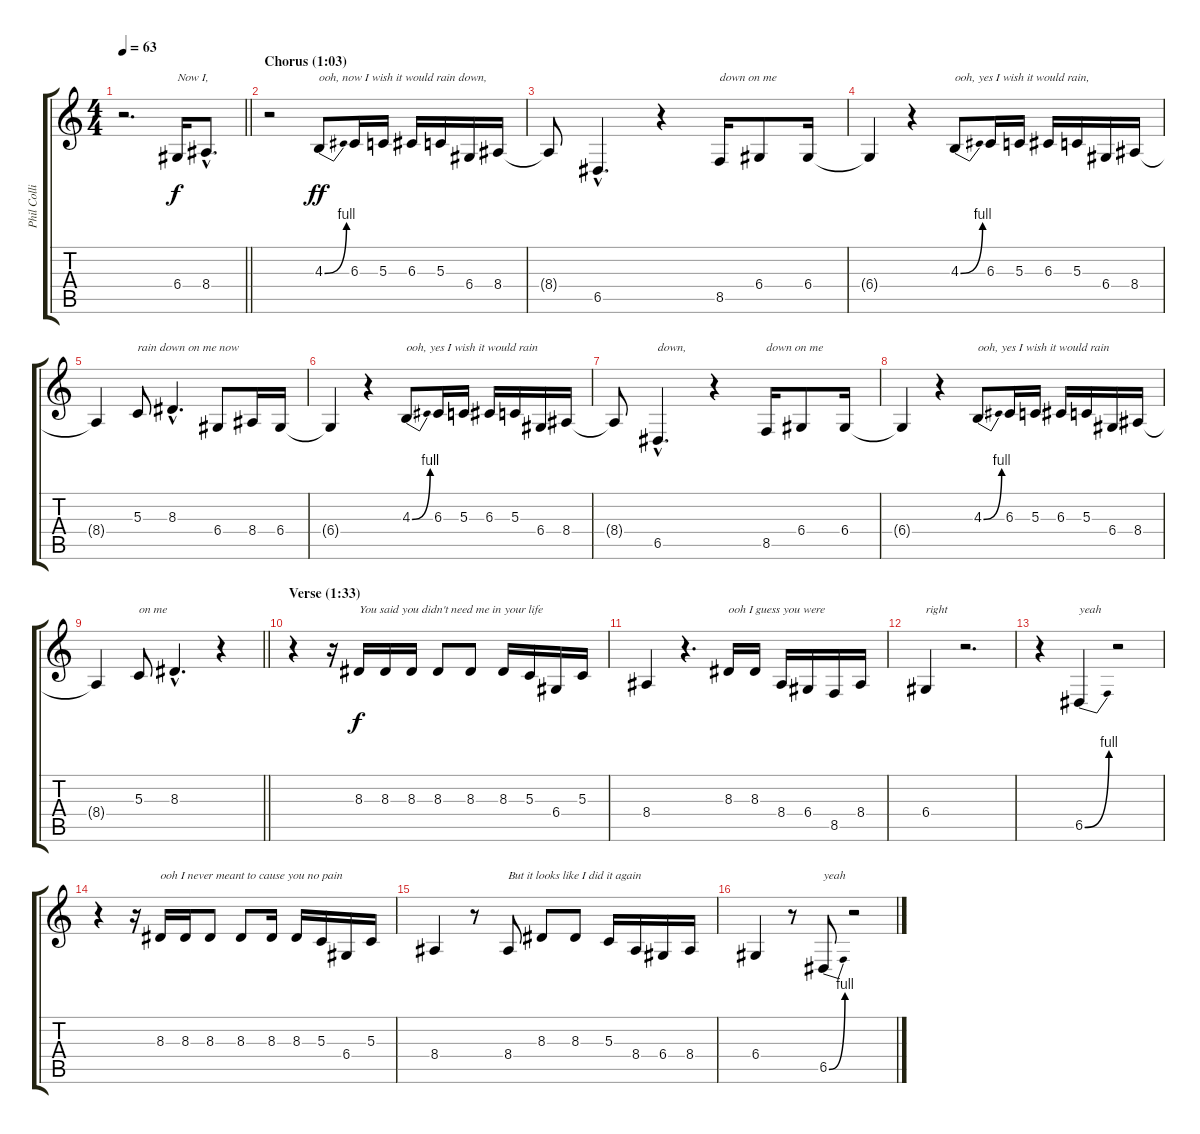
\track ("Phil Collins" "Phil Colli") {instrument englishhorn}
\staff {score tabs}
\tuning (E4 B3 G3 D3 A2 E2) {hide}
\ts (4 4)
\tempo 63
\clef g2
\barLineRight lightlight
\ks c
r.2{d dy f} 6.4.16{txt "Now I, "} 8.4{hac}.8{d} |
\section ("" "Chorus (1:03)")
r.2 4.3{be (bend 0 0 60 4)}.8{txt "ooh, now I wish it would rain down," dy ff} 6.3.16 5.3.16 6.3.16 5.3.16 6.4.16 8.4.16 |
8.4{t}.8 6.5{hac}.4{d} r.4 8.5.16{txt "down on me"} 6.4.8 6.4.16 |
6.4{t}.4 r.4 4.3{be (bend 0 0 60 4)}.8{txt "ooh, yes I wish it would rain,"} 6.3.16 5.3.16 6.3.16 5.3.16 6.4.16 8.4.16 |
8.4{t}.4 5.3.8{txt "rain down on me now"} 8.3{hac}.4{d} 6.4.8 8.4.16 6.4.16 |
6.4{t}.4 r.4 4.3{be (bend 0 0 60 4)}.8{txt "ooh, yes I wish it would rain"} 6.3.16 5.3.16 6.3.16 5.3.16 6.4.16 8.4.16 |
8.4{t}.8 6.5{hac}.4{d txt "down,"} r.4 8.5.16{txt "down on me"} 6.4.8 6.4.16 |
6.4{t}.4 r.4 4.3{be (bend 0 0 60 4)}.8{txt "ooh, yes I wish it would rain "} 6.3.16 5.3.16 6.3.16 5.3.16 6.4.16 8.4.16 |
\barLineRight lightlight
8.4{t}.4 5.3.8{txt "on me"} 8.3{hac}.4{d} r.4 |
\section ("" "Verse (1:33)")
r.4 r.16 8.3.16{txt "You said you didn't need me in your life" dy f} 8.3.16 8.3.16 8.3.8 8.3.8 8.3.16 5.3.16 6.4.16 5.3.16 |
8.4.4 r.4{d} 8.3.16{txt "ooh I guess you were"} 8.3.16 8.4.16 6.4.16 8.5.16 8.4.16 |
6.4.4{txt "right"} r.2{d} |
r.4 6.5{be (bend 0 0 60 4)}.4{txt "yeah"} r.2 |
r.4 r.16 8.3.16{txt "ooh I never meant to cause you no pain"} 8.3.16 8.3.8 8.3.8 8.3.16 8.3.16 5.3.16 6.4.16 5.3.16 |
8.4.4 r.8 8.4.8{txt "But it looks like I did it again"} 8.3.8 8.3.8 5.3.16 8.4.16 6.4.16 8.4.16 |
6.4.4 r.8 6.5{be (bend 0 0 60 4)}.8{txt "yeah"} r.2
